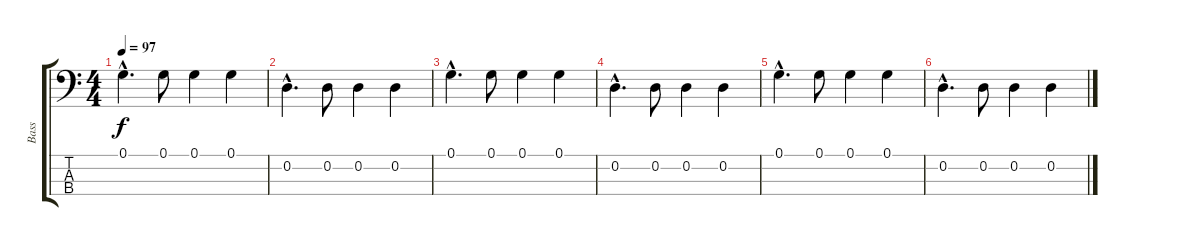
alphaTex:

\track ("Bass" "Bass") {instrument electricbassfinger}
\staff {score tabs}
\tuning (G2 D2 A1 E1) {hide}
\ts (4 4)
\tempo 97
\clef f4
\ks c
0.1{hac}.4{d dy f} 0.1.8 0.1.4 0.1.4 |
0.2{hac}.4{d} 0.2.8 0.2.4 0.2.4 |
0.1{hac}.4{d} 0.1.8 0.1.4 0.1.4 |
0.2{hac}.4{d} 0.2.8 0.2.4 0.2.4 |
0.1{hac}.4{d} 0.1.8 0.1.4 0.1.4 |
0.2{hac}.4{d} 0.2.8 0.2.4 0.2.4
